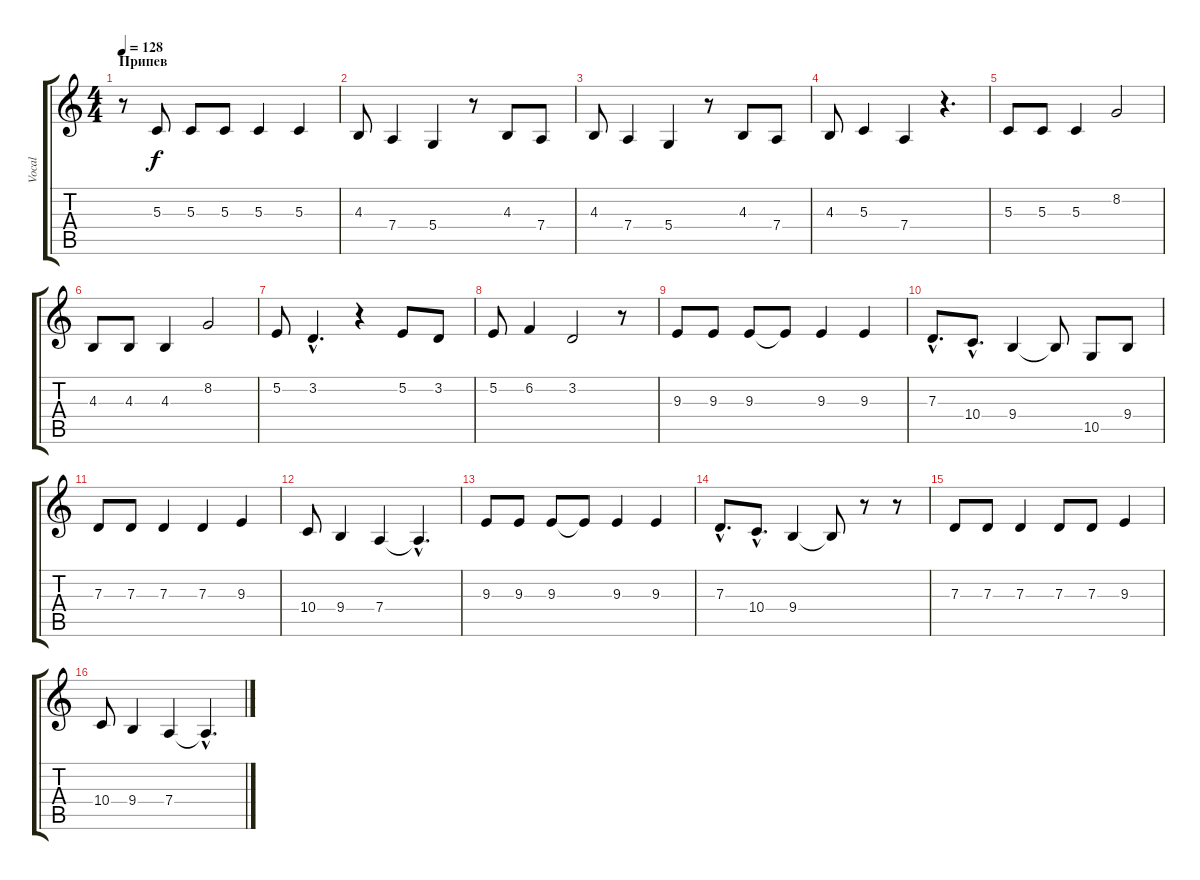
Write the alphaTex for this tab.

\track ("Vocal" "Vocal") {instrument lead6voice}
\staff {score tabs}
\tuning (E4 B3 G3 D3 A2 E2) {hide}
\ts (4 4)
\section ("" "Припев")
\tempo 128
\clef g2
\ks c
r.8{dy f} 5.3.8 5.3.8 5.3.8 5.3.4 5.3.4 |
4.3.8 7.4.4 5.4.4 r.8 4.3.8 7.4.8 |
4.3.8 7.4.4 5.4.4 r.8 4.3.8 7.4.8 |
4.3.8 5.3.4 7.4.4 r.4{d} |
5.3.8 5.3.8 5.3.4 8.2.2 |
4.3.8 4.3.8 4.3.4 8.2.2 |
5.2.8 3.2{hac}.4{d} r.4 5.2.8 3.2.8 |
5.2.8 6.2.4 3.2.2 r.8 |
9.3.8 9.3.8 9.3.8 9.3{t}.8 9.3.4 9.3.4 |
7.3{hac}.8{d} 10.4{hac}.8{d} 9.4.4 9.4{t}.8 10.5.8 9.4.8 |
7.3.8 7.3.8 7.3.4 7.3.4 9.3.4 |
10.4.8 9.4.4 7.4.4 7.4{hac t}.4{d} |
9.3.8 9.3.8 9.3.8 9.3{t}.8 9.3.4 9.3.4 |
7.3{hac}.8{d} 10.4{hac}.8{d} 9.4.4 9.4{t}.8 r.8 r.8 |
7.3.8 7.3.8 7.3.4 7.3.8 7.3.8 9.3.4 |
10.4.8 9.4.4 7.4.4 7.4{hac t}.4{d}
